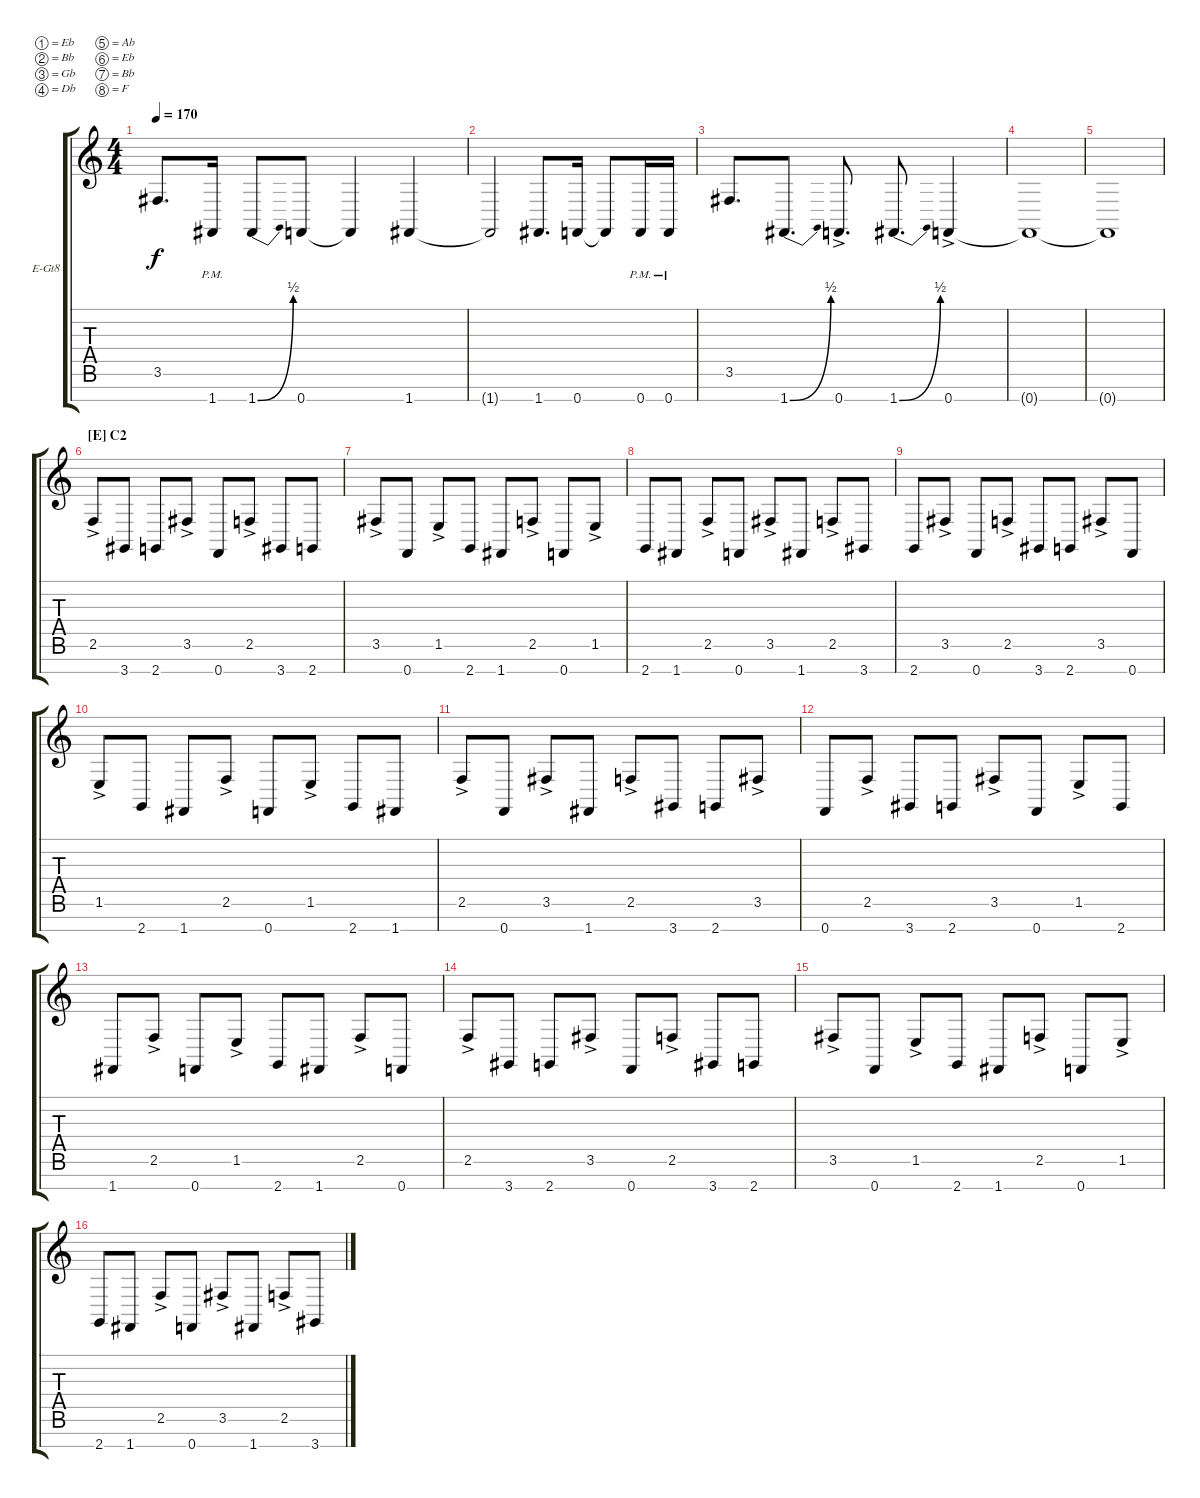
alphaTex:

\defaultSystemsLayout 4
\bracketExtendMode groupsimilarinstruments
\firstSystemTrackNameOrientation horizontal
\otherSystemsTrackNameOrientation horizontal
\track ("Rhythm" "E-Gt8") {instrument distortionguitar}
\staff {score tabs}
\tuning (Eb4 Bb3 Gb3 Db3 Ab2 Eb2 Bb1 F1)
\ts (4 4)
\tempo 170
\clef g2
\ks c
3.6.8{d dy f} 1.8{pm}.16 1.8{be (bend 0 0 41.4 2)}.8 0.8.8 0.8{t}.4 1.8.4 |
1.8{t}.2 1.8.8{d} 0.8.16 0.8{t}.8 0.8{pm}.16 0.8{pm}.16 |
3.6.8{d} 1.8{be (bend 0 0 41.4 2)}.8{d} 0.8{ac}.8{d} 1.8{be (bend 0 0 41.4 2)}.8{d} 0.8{ac}.4 |
0.8{t}.1 |
0.8{t}.1 |
\section ("E" "C2")
2.6{ac}.8 3.8.8 2.8.8 3.6{ac}.8 0.8.8 2.6{ac}.8 3.8.8 2.8.8 |
3.6{ac}.8 0.8.8 1.6{ac}.8 2.8.8 1.8.8 2.6{ac}.8 0.8.8 1.6{ac}.8 |
2.8.8 1.8.8 2.6{ac}.8 0.8.8 3.6{ac}.8 1.8.8 2.6{ac}.8 3.8.8 |
2.8.8 3.6{ac}.8 0.8.8 2.6{ac}.8 3.8.8 2.8.8 3.6{ac}.8 0.8.8 |
1.6{ac}.8 2.8.8 1.8.8 2.6{ac}.8 0.8.8 1.6{ac}.8 2.8.8 1.8.8 |
2.6{ac}.8 0.8.8 3.6{ac}.8 1.8.8 2.6{ac}.8 3.8.8 2.8.8 3.6{ac}.8 |
0.8.8 2.6{ac}.8 3.8.8 2.8.8 3.6{ac}.8 0.8.8 1.6{ac}.8 2.8.8 |
1.8.8 2.6{ac}.8 0.8.8 1.6{ac}.8 2.8.8 1.8.8 2.6{ac}.8 0.8.8 |
2.6{ac}.8 3.8.8 2.8.8 3.6{ac}.8 0.8.8 2.6{ac}.8 3.8.8 2.8.8 |
3.6{ac}.8 0.8.8 1.6{ac}.8 2.8.8 1.8.8 2.6{ac}.8 0.8.8 1.6{ac}.8 |
2.8.8 1.8.8 2.6{ac}.8 0.8.8 3.6{ac}.8 1.8.8 2.6{ac}.8 3.8.8
